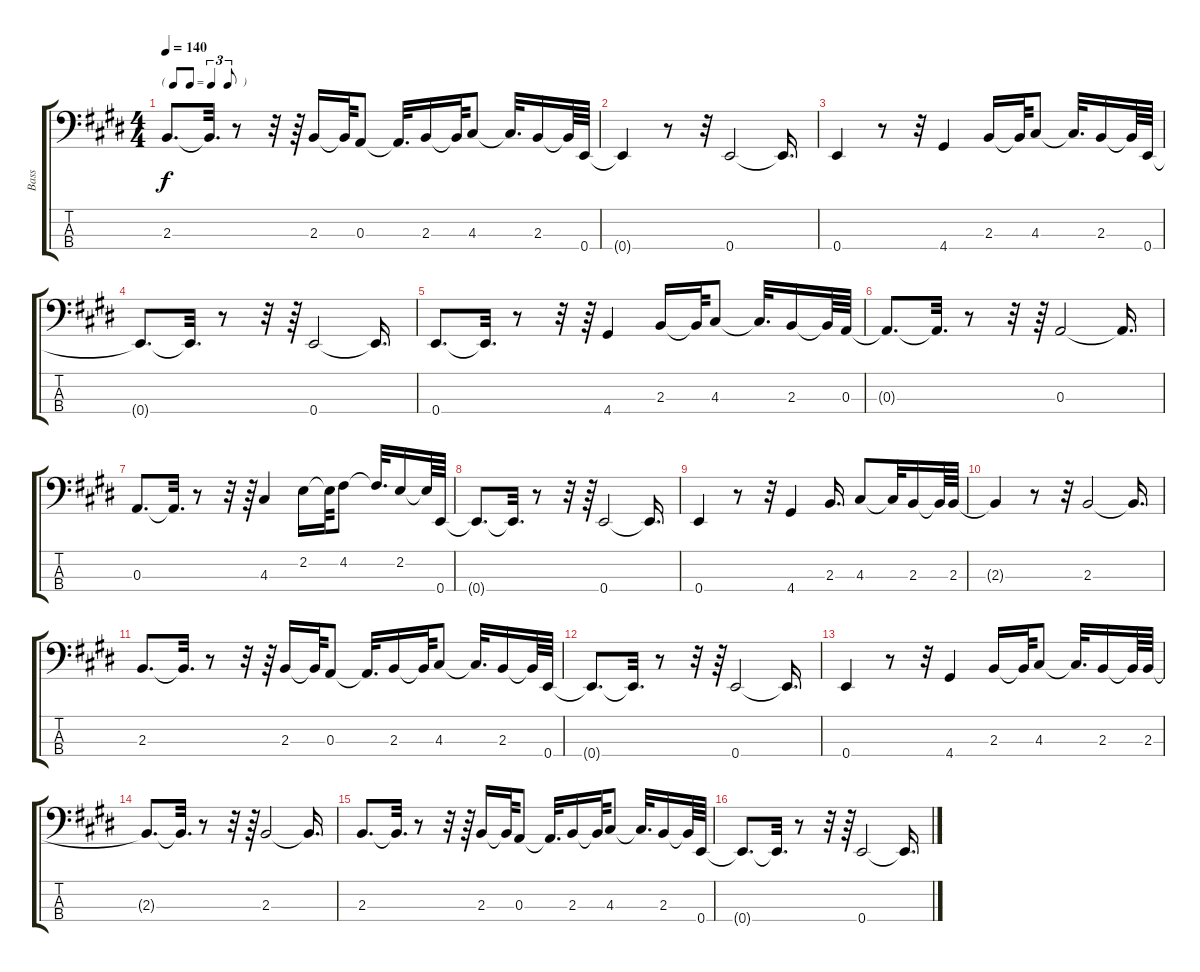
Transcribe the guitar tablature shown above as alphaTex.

\track ("Bass" "Bass") {instrument electricbassfinger}
\staff {score tabs}
\tuning (G2 D2 A1 E1) {hide}
\ts (4 4)
\tf triplet8th
\tempo 140
\clef f4
\ks e
2.3.8{d dy f} 2.3{t}.32{d} r.8 r.32 r.64 2.3.16 2.3{t}.64 0.3.8 0.3{t}.32{d} 2.3.16 2.3{t}.64 4.3.8 4.3{t}.32{d} 2.3.16 2.3{t}.64 0.4.64 |
0.4{t}.4 r.8 r.32 0.4.2 0.4{t}.16{d} |
0.4.4 r.8 r.32 4.4.4 2.3.16 2.3{t}.64 4.3.8 4.3{t}.32{d} 2.3.16 2.3{t}.64 0.4.64 |
0.4{t}.8{d} 0.4{t}.32{d} r.8 r.32 r.64 0.4.2 0.4{t}.16{d} |
0.4.8{d} 0.4{t}.32{d} r.8 r.32 r.64 4.4.4 2.3.16 2.3{t}.64 4.3.8 4.3{t}.32{d} 2.3.16 2.3{t}.64 0.3.64 |
0.3{t}.8{d} 0.3{t}.32{d} r.8 r.32 r.64 0.3.2 0.3{t}.16{d} |
0.3.8{d} 0.3{t}.32{d} r.8 r.32 r.64 4.3.4 2.2.16 2.2{t}.64 4.2.8 4.2{t}.32{d} 2.2.16 2.2{t}.64 0.4.64 |
0.4{t}.8{d} 0.4{t}.32{d} r.8 r.32 r.64 0.4.2 0.4{t}.16{d} |
0.4.4 r.8 r.32 4.4.4 2.3.16{d} 4.3.8 4.3{t}.32 2.3.16 2.3{t}.64 2.3.64 |
2.3{t}.4 r.8 r.32 2.3.2 2.3{t}.16{d} |
2.3.8{d} 2.3{t}.32{d} r.8 r.32 r.64 2.3.16 2.3{t}.64 0.3.8 0.3{t}.32{d} 2.3.16 2.3{t}.64 4.3.8 4.3{t}.32{d} 2.3.16 2.3{t}.64 0.4.64 |
0.4{t}.8{d} 0.4{t}.32{d} r.8 r.32 r.64 0.4.2 0.4{t}.16{d} |
0.4.4 r.8 r.32 4.4.4 2.3.16 2.3{t}.64 4.3.8 4.3{t}.32{d} 2.3.16 2.3{t}.64 2.3.64 |
2.3{t}.8{d} 2.3{t}.32{d} r.8 r.32 r.64 2.3.2 2.3{t}.16{d} |
2.3.8{d} 2.3{t}.32{d} r.8 r.32 r.64 2.3.16 2.3{t}.64 0.3.8 0.3{t}.32{d} 2.3.16 2.3{t}.64 4.3.8 4.3{t}.32{d} 2.3.16 2.3{t}.64 0.4.64 |
0.4{t}.8{d} 0.4{t}.32{d} r.8 r.32 r.64 0.4.2 0.4{t}.16{d}
